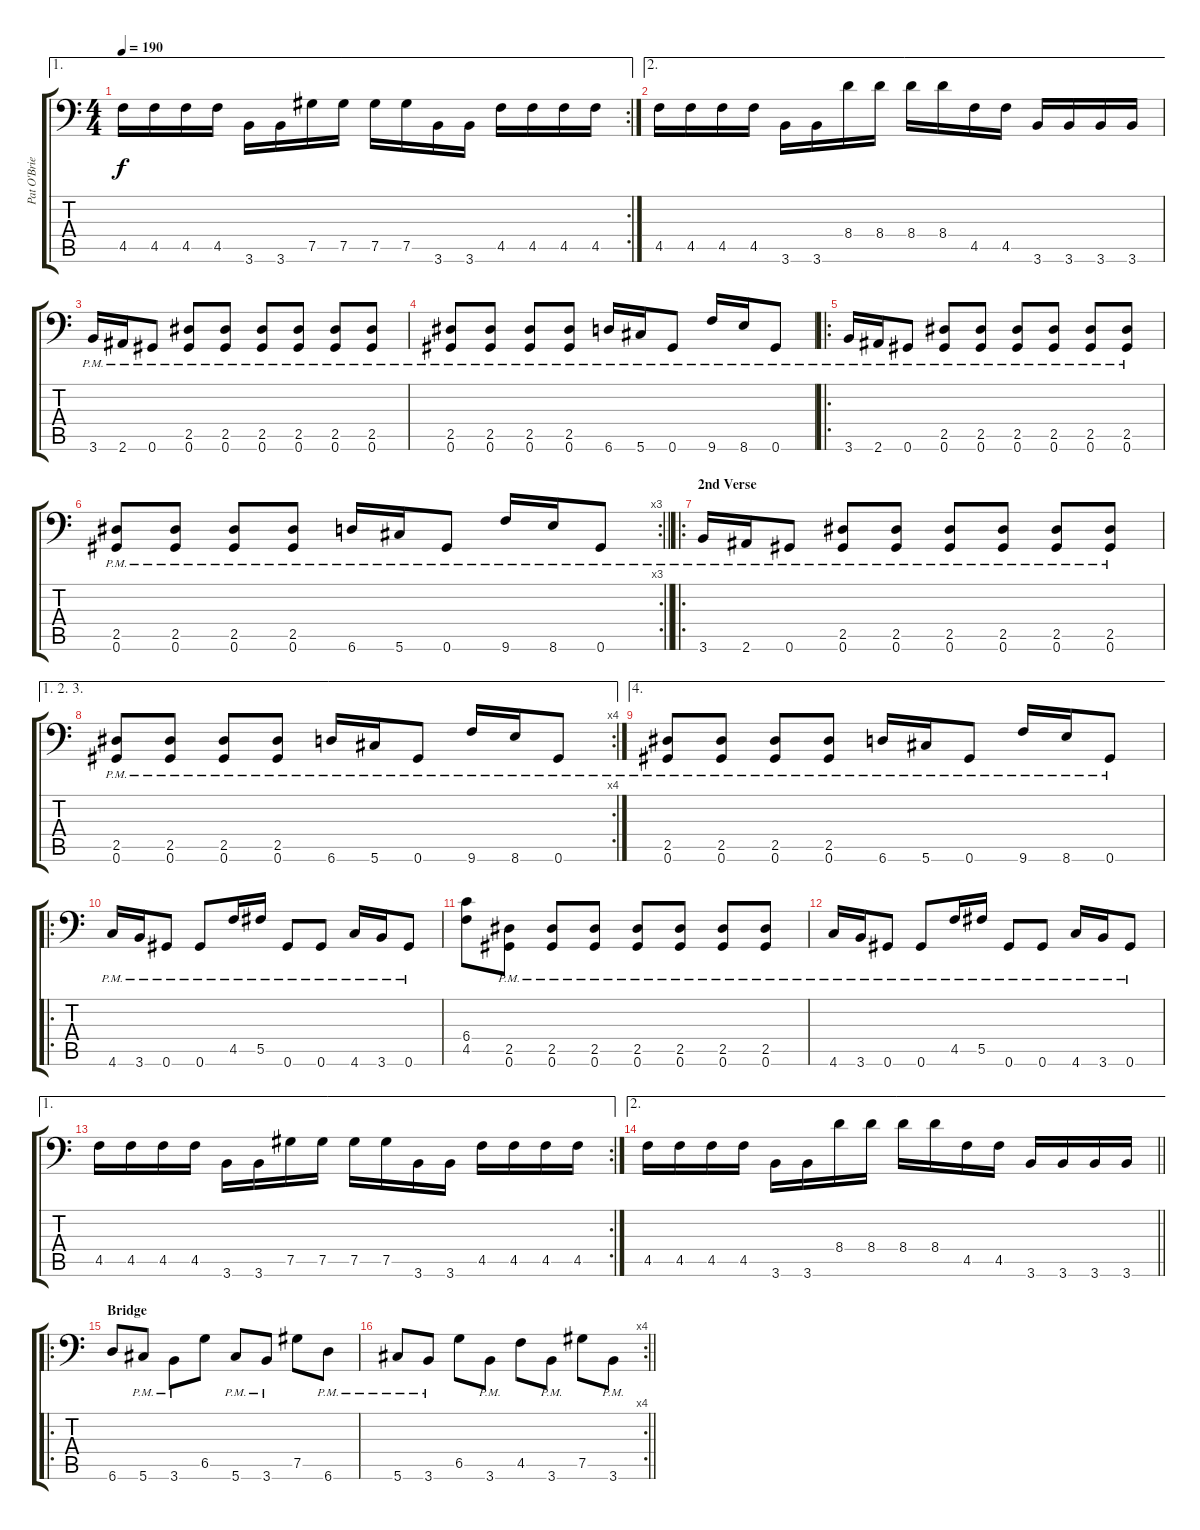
\track ("Pat O'Brien" "Pat O'Brie") {instrument distortionguitar}
\staff {score tabs}
\tuning (Ab3 Eb3 B2 Gb2 Db2 Ab1) {hide}
\ae 1
\rc 2
\ts (4 4)
\tempo 190
\clef f4
\ks c
4.5.16{dy f} 4.5.16 4.5.16 4.5.16 3.6.16 3.6.16 7.5.16 7.5.16 7.5.16 7.5.16 3.6.16 3.6.16 4.5.16 4.5.16 4.5.16 4.5.16 |
\ae 2
4.5.16 4.5.16 4.5.16 4.5.16 3.6.16 3.6.16 8.4.16 8.4.16 8.4.16 8.4.16 4.5.16 4.5.16 3.6.16 3.6.16 3.6.16 3.6.16 |
3.6{pm}.16 2.6{pm}.16 0.6{pm}.8 (2.5{pm} 0.6{pm}).8 (2.5{pm} 0.6{pm}).8 (2.5{pm} 0.6{pm}).8 (2.5{pm} 0.6{pm}).8 (2.5{pm} 0.6{pm}).8 (2.5{pm} 0.6{pm}).8 |
(2.5{pm} 0.6{pm}).8 (2.5{pm} 0.6{pm}).8 (2.5{pm} 0.6{pm}).8 (2.5{pm} 0.6{pm}).8 6.6{pm}.16 5.6{pm}.16 0.6{pm}.8 9.6{pm}.16 8.6{pm}.16 0.6{pm}.8 |
\ro
3.6{pm}.16 2.6{pm}.16 0.6{pm}.8 (2.5{pm} 0.6{pm}).8 (2.5{pm} 0.6{pm}).8 (2.5{pm} 0.6{pm}).8 (2.5{pm} 0.6{pm}).8 (2.5{pm} 0.6{pm}).8 (2.5{pm} 0.6{pm}).8 |
\rc 3
\barLineRight lightlight
(2.5{pm} 0.6{pm}).8 (2.5{pm} 0.6{pm}).8 (2.5{pm} 0.6{pm}).8 (2.5{pm} 0.6{pm}).8 6.6{pm}.16 5.6{pm}.16 0.6{pm}.8 9.6{pm}.16 8.6{pm}.16 0.6{pm}.8 |
\ro
\section ("" "2nd Verse")
3.6{pm}.16 2.6{pm}.16 0.6{pm}.8 (2.5{pm} 0.6{pm}).8 (2.5{pm} 0.6{pm}).8 (2.5{pm} 0.6{pm}).8 (2.5{pm} 0.6{pm}).8 (2.5{pm} 0.6{pm}).8 (2.5{pm} 0.6{pm}).8 |
\ae (1 2 3)
\rc 4
(2.5{pm} 0.6{pm}).8 (2.5{pm} 0.6{pm}).8 (2.5{pm} 0.6{pm}).8 (2.5{pm} 0.6{pm}).8 6.6{pm}.16 5.6{pm}.16 0.6{pm}.8 9.6{pm}.16 8.6{pm}.16 0.6{pm}.8 |
\ae 4
(2.5{pm} 0.6{pm}).8 (2.5{pm} 0.6{pm}).8 (2.5{pm} 0.6{pm}).8 (2.5{pm} 0.6{pm}).8 6.6{pm}.16 5.6{pm}.16 0.6{pm}.8 9.6{pm}.16 8.6{pm}.16 0.6{pm}.8 |
\ro
4.6{pm}.16 3.6{pm}.16 0.6{pm}.8 0.6{pm}.8 4.5{pm}.16 5.5{pm}.16 0.6{pm}.8 0.6{pm}.8 4.6{pm}.16 3.6{pm}.16 0.6{pm}.8 |
(6.4 4.5).8 (2.5{pm} 0.6{pm}).8 (2.5{pm} 0.6{pm}).8 (2.5{pm} 0.6{pm}).8 (2.5{pm} 0.6{pm}).8 (2.5{pm} 0.6{pm}).8 (2.5{pm} 0.6{pm}).8 (2.5{pm} 0.6{pm}).8 |
4.6{pm}.16 3.6{pm}.16 0.6{pm}.8 0.6{pm}.8 4.5{pm}.16 5.5{pm}.16 0.6{pm}.8 0.6{pm}.8 4.6{pm}.16 3.6{pm}.16 0.6{pm}.8 |
\ae 1
\rc 2
4.5.16 4.5.16 4.5.16 4.5.16 3.6.16 3.6.16 7.5.16 7.5.16 7.5.16 7.5.16 3.6.16 3.6.16 4.5.16 4.5.16 4.5.16 4.5.16 |
\ae 2
\barLineRight lightlight
4.5.16 4.5.16 4.5.16 4.5.16 3.6.16 3.6.16 8.4.16 8.4.16 8.4.16 8.4.16 4.5.16 4.5.16 3.6.16 3.6.16 3.6.16 3.6.16 |
\ro
\section ("" "Bridge")
6.6.8 5.6{pm}.8 3.6{pm}.8 6.5.8 5.6{pm}.8 3.6{pm}.8 7.5.8 6.6{pm}.8 |
\rc 4
\barLineRight lightlight
5.6{pm}.8 3.6{pm}.8 6.5.8 3.6{pm}.8 4.5.8 3.6{pm}.8 7.5.8 3.6{pm}.8
